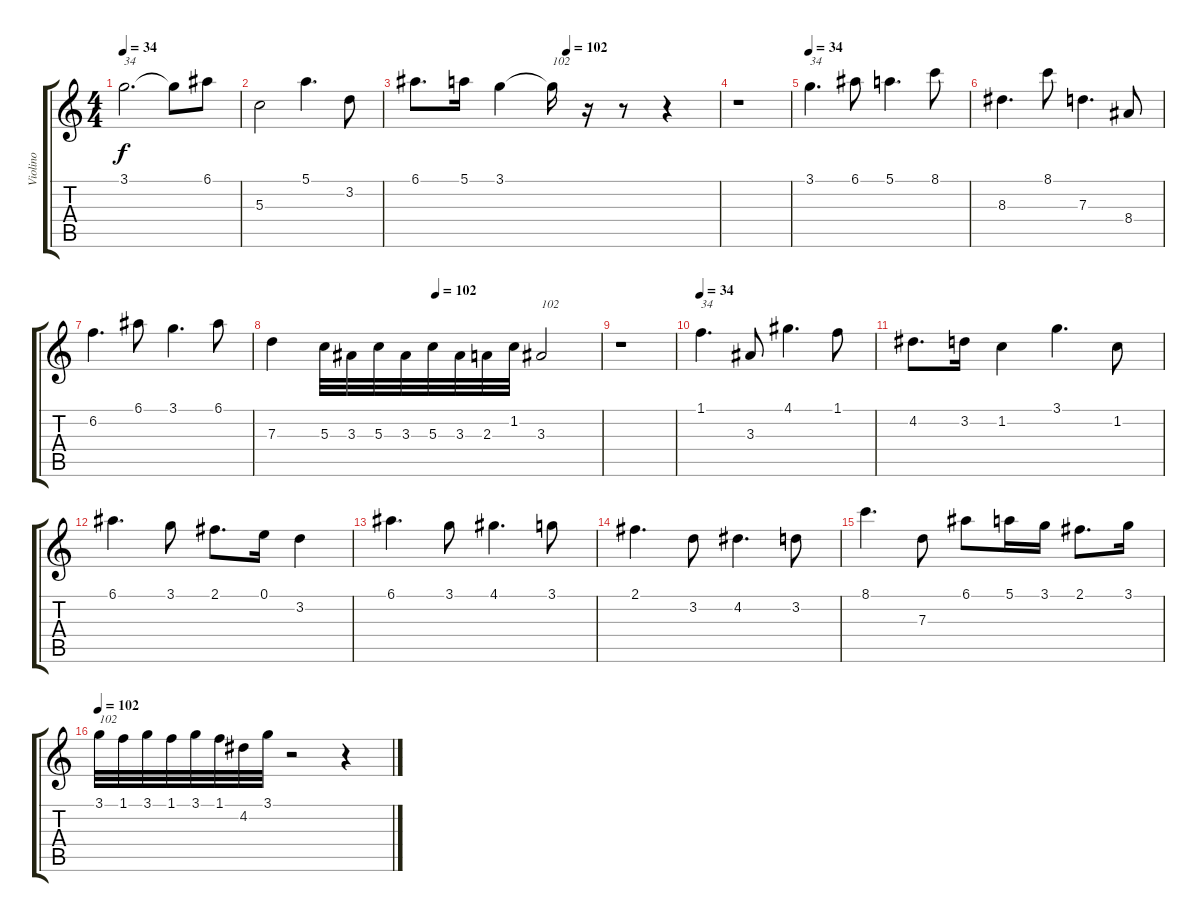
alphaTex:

\track ("Violino" "Violino") {instrument distortionguitar}
\staff {score tabs}
\tuning (E4 B3 G3 D3 A2 E2) {hide}
\ts (4 4)
\tempo 34
\clef g2
\ks c
3.1.2{d txt "34" dy f} 3.1{t}.8 6.1.8 |
5.3.2 5.1.4{d} 3.2.8 |
\tempo (102 0.5)
6.1.8{d} 5.1.16 3.1.4 3.1{t}.16{txt "102"} r.16 r.8 r.4 |
r.1 |
\tempo 34
3.1.4{d txt "34"} 6.1.8 5.1.4{d} 8.1.8 |
8.3.4{d} 8.1.8 7.3.4{d} 8.4.8 |
6.2.4{d} 6.1.8 3.1.4{d} 6.1.8 |
\tempo (102 0.5)
7.3.4 5.3.32 3.3.32 5.3.32 3.3.32 5.3.32 3.3.32 2.3.32 1.2.32 3.3.2{txt "102"} |
r.1 |
\tempo 34
1.1.4{d txt "34"} 3.3.8 4.1.4{d} 1.1.8 |
4.2.8{d} 3.2.16 1.2.4 3.1.4{d} 1.2.8 |
6.1.4{d} 3.1.8 2.1.8{d} 0.1.16 3.2.4 |
6.1.4{d} 3.1.8 4.1.4{d} 3.1.8 |
2.1.4{d} 3.2.8 4.2.4{d} 3.2.8 |
8.1.4{d} 7.3.8 6.1.8 5.1.16 3.1.16 2.1.8{d} 3.1.16 |
\tempo 102
3.1.32{txt "102"} 1.1.32 3.1.32 1.1.32 3.1.32 1.1.32 4.2.32 3.1.32 r.2 r.4
